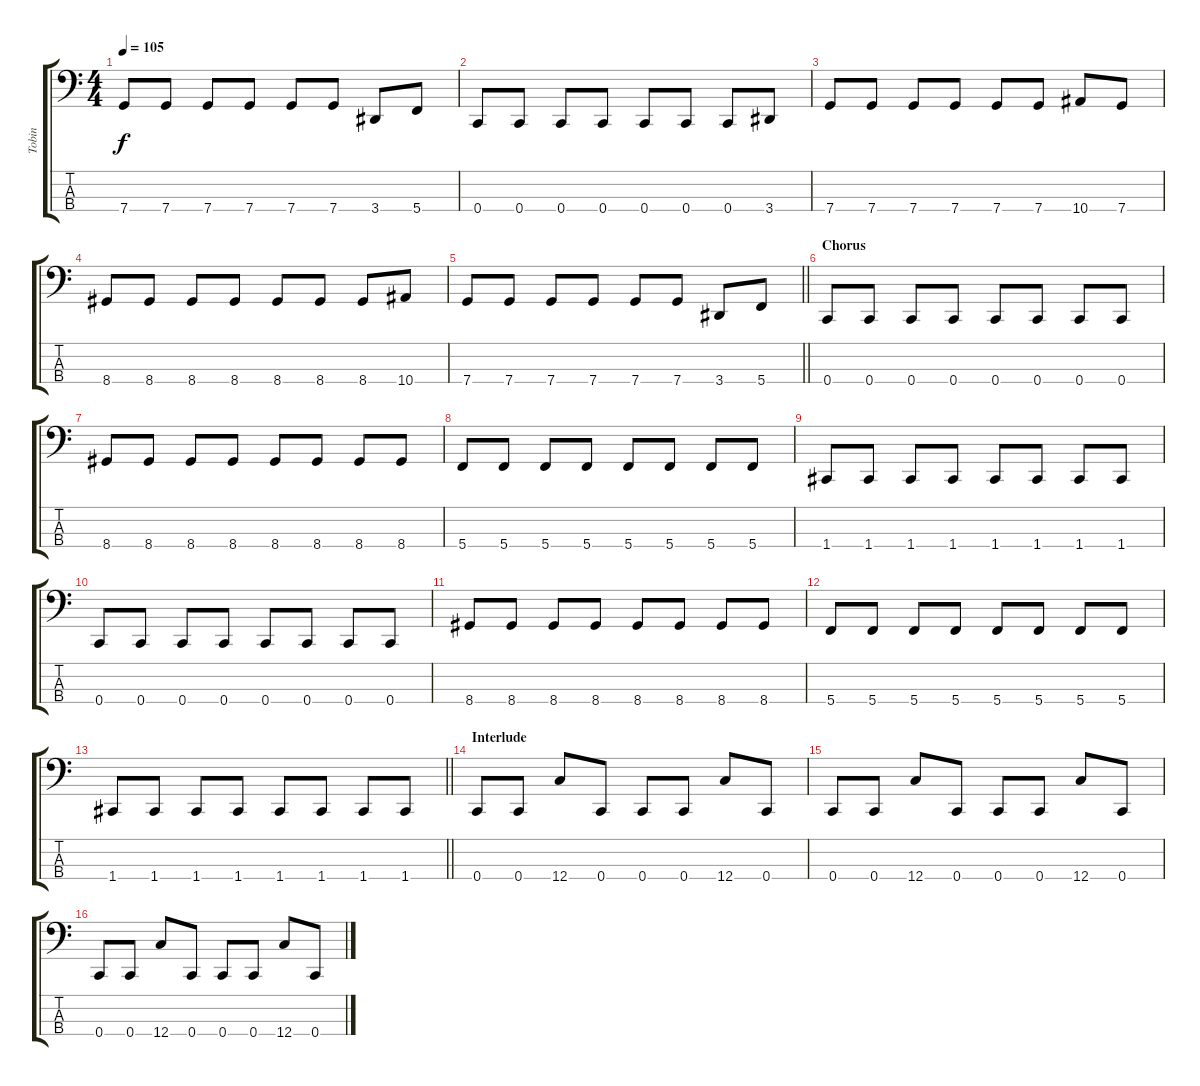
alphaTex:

\track ("Tobin" "Tobin") {instrument electricbassfinger}
\staff {score tabs}
\tuning (F2 C2 G1 C1) {hide}
\ts (4 4)
\tempo 105
\clef f4
\ks c
7.4.8{dy f} 7.4.8 7.4.8 7.4.8 7.4.8 7.4.8 3.4.8 5.4.8 |
0.4.8 0.4.8 0.4.8 0.4.8 0.4.8 0.4.8 0.4.8 3.4.8 |
7.4.8 7.4.8 7.4.8 7.4.8 7.4.8 7.4.8 10.4.8 7.4.8 |
8.4.8 8.4.8 8.4.8 8.4.8 8.4.8 8.4.8 8.4.8 10.4.8 |
\barLineRight lightlight
7.4.8 7.4.8 7.4.8 7.4.8 7.4.8 7.4.8 3.4.8 5.4.8 |
\section ("" "Chorus")
0.4.8 0.4.8 0.4.8 0.4.8 0.4.8 0.4.8 0.4.8 0.4.8 |
8.4.8 8.4.8 8.4.8 8.4.8 8.4.8 8.4.8 8.4.8 8.4.8 |
5.4.8 5.4.8 5.4.8 5.4.8 5.4.8 5.4.8 5.4.8 5.4.8 |
1.4.8 1.4.8 1.4.8 1.4.8 1.4.8 1.4.8 1.4.8 1.4.8 |
0.4.8 0.4.8 0.4.8 0.4.8 0.4.8 0.4.8 0.4.8 0.4.8 |
8.4.8 8.4.8 8.4.8 8.4.8 8.4.8 8.4.8 8.4.8 8.4.8 |
5.4.8 5.4.8 5.4.8 5.4.8 5.4.8 5.4.8 5.4.8 5.4.8 |
\barLineRight lightlight
1.4.8 1.4.8 1.4.8 1.4.8 1.4.8 1.4.8 1.4.8 1.4.8 |
\section ("" "Interlude")
0.4.8{volume 12 instrument distortionguitar} 0.4.8 12.4.8 0.4.8 0.4.8 0.4.8 12.4.8 0.4.8 |
0.4.8 0.4.8 12.4.8 0.4.8 0.4.8 0.4.8 12.4.8 0.4.8 |
0.4.8 0.4.8 12.4.8 0.4.8 0.4.8 0.4.8 12.4.8 0.4.8
